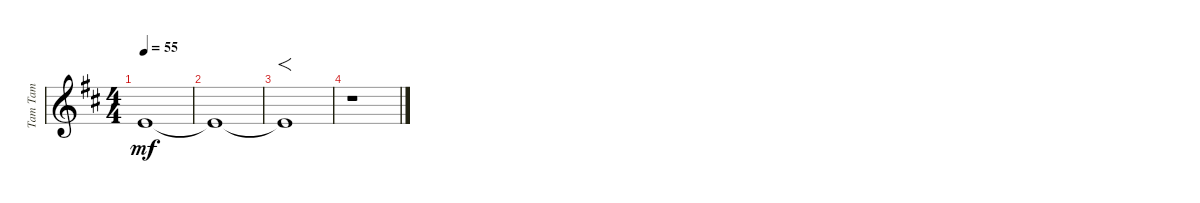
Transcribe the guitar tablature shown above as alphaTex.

\track ("Tam Tam" "Tam Tam") {instrument vibraphone}
\staff {score}
\tuning (E4 B3 G3 D3 A2 E2 B1) {hide}
\ts (4 4)
\tempo 55
\clef g2
\ks d
0.1{t}.1{dy mf} |
0.1{t}.1 |
0.1{t}.1{f volume 0} |
r.1
